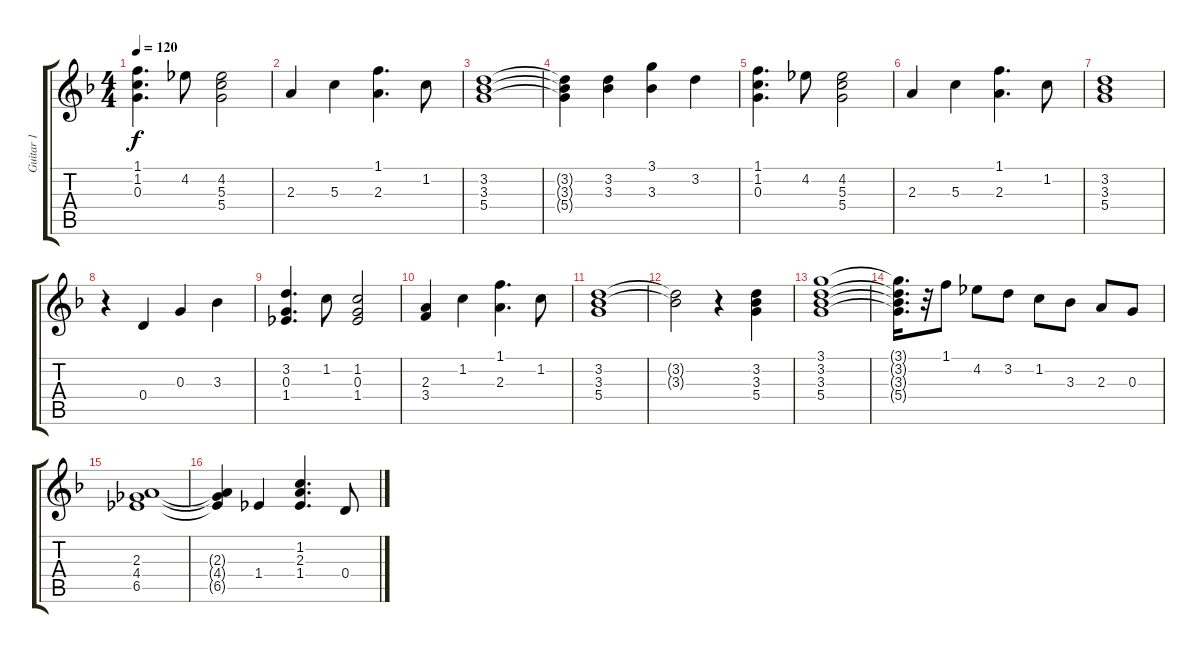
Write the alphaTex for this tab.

\track ("Guitar 1" "Guitar 1") {solo instrument acousticguitarsteel}
\staff {score tabs}
\tuning (E4 B3 G3 D3 A2 E2) {hide}
\ts (4 4)
\tempo 120
\clef g2
\ks dminor
(1.1 1.2 0.3).4{d dy f} 4.2.8 (4.2 5.3 5.4).2 |
2.3.4 5.3.4 (1.1 2.3).4{d} 1.2.8 |
(3.2 3.3 5.4).1 |
(3.2{t} 3.3{t} 5.4{t}).4 (3.2 3.3).4 (3.1 3.3).4 3.2.4 |
(1.1 1.2 0.3).4{d} 4.2.8 (4.2 5.3 5.4).2 |
2.3.4 5.3.4 (1.1 2.3).4{d} 1.2.8 |
(3.2 3.3 5.4).1 |
r.4 0.4.4 0.3.4 3.3.4 |
(3.2 0.3 1.4).4{d} 1.2.8 (1.2 0.3 1.4).2 |
(2.3 3.4).4 1.2.4 (1.1 2.3).4{d} 1.2.8 |
(3.2 3.3 5.4).1 |
(3.2{t} 3.3{t}).2 r.4 (3.2 3.3 5.4).4 |
(3.1 3.2 3.3 5.4).1 |
(3.1{t} 3.2{t} 3.3{t} 5.4{t}).16{d} r.32 1.1.8 4.2.8 3.2.8 1.2.8 3.3.8 2.3.8 0.3.8 |
(2.3 4.4 6.5).1 |
(2.3{t} 4.4{t} 6.5{t}).4 1.4.4 (1.2 2.3 1.4).4{d} 0.4.8
